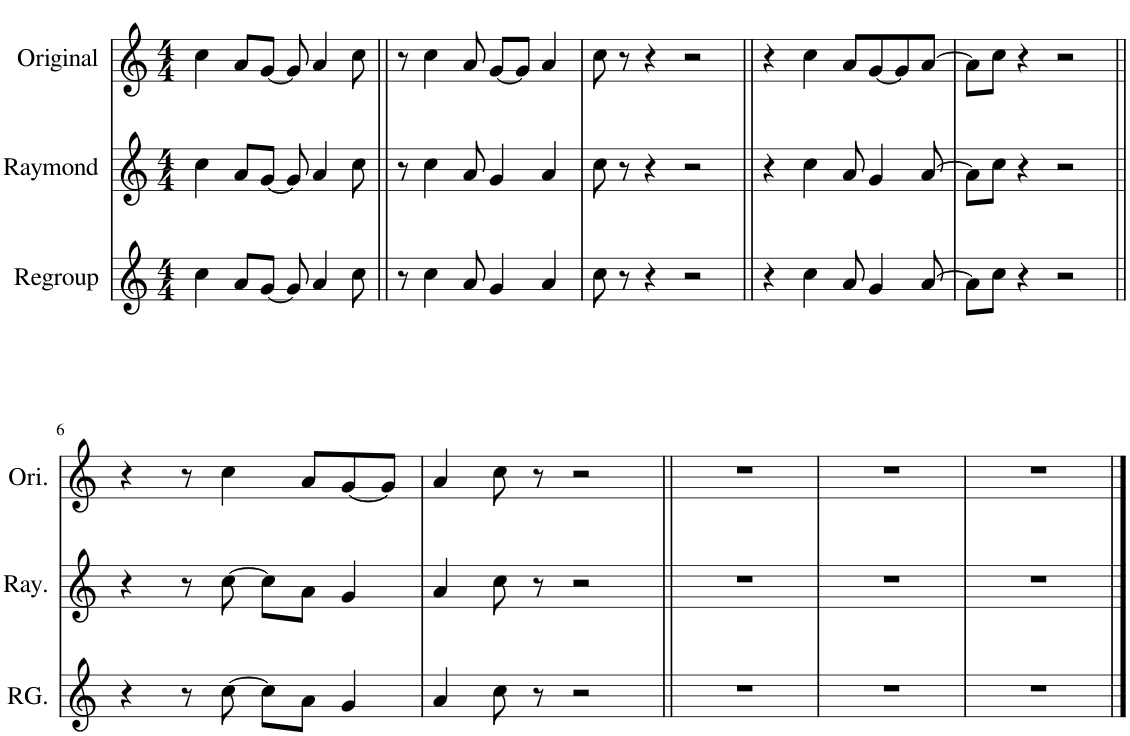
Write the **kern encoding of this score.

**kern	**kern	**kern
*part3	*part2	*part1
*staff3	*staff2	*staff1
*I"Regroup	*I"Raymond	*I"Original
*I'RG.	*I'Ray.	*I'Ori.
*clefG2	*clefG2	*clefG2
*k[]	*k[]	*k[]
*M4/4	*M4/4	*M4/4
=1	=1	=1
4cc\	4cc\	4cc\
8a/L	8a/L	8a/L
[8g/J	[8g/J	[8g/J
8g/]	8g/]	8g/]
4a/	4a/	4a/
8cc\	8cc\	8cc\
=2||	=2||	=2||
8r	8r	8r
4cc\	4cc\	4cc\
8a/	8a/	8a/
4g/	4g/	[8g/L
.	.	8g/J]
4a/	4a/	4a/
=3	=3	=3
8cc\	8cc\	8cc\
8r	8r	8r
4r	4r	4r
2r	2r	2r
=4||	=4||	=4||
4r	4r	4r
4cc\	4cc\	4cc\
8a/	8a/	8a/L
4g/	4g/	[8g/
.	.	8g/]
[8a/	[8a/	[8a/J
=5	=5	=5
8a\L]	8a\L]	8a\L]
8cc\J	8cc\J	8cc\J
4r	4r	4r
2r	2r	2r
!!LO:LB:g=z
=6||	=6||	=6||
4r	4r	4r
8r	8r	8r
[8cc\	[8cc\	4cc\
8cc\L]	8cc\L]	.
8a\J	8a\J	8a/L
4g/	4g/	[8g/
.	.	8g/J]
=7	=7	=7
4a/	4a/	4a/
8cc\	8cc\	8cc\
8r	8r	8r
2r	2r	2r
=8||	=8||	=8||
1r	1r	1r
=9	=9	=9
1r	1r	1r
=10	=10	=10
1r	1r	1r
==	==	==
*-	*-	*-
